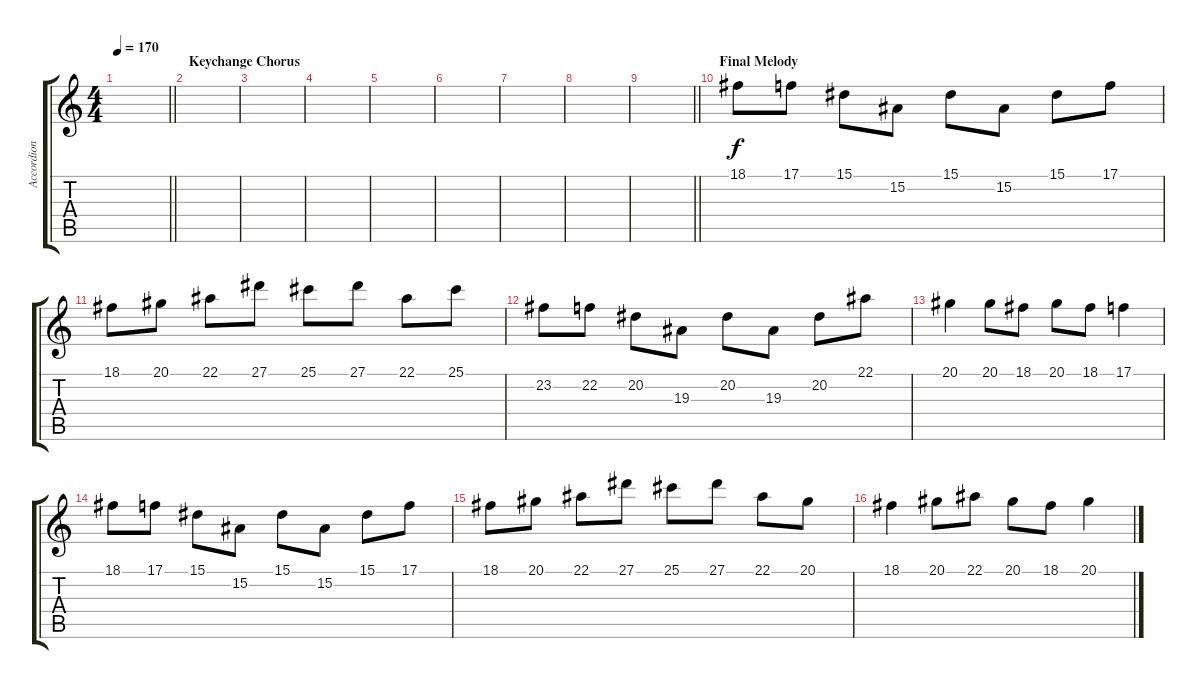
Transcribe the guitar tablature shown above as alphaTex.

\track ("Accordion" "Accordion") {instrument accordion}
\staff {score tabs}
\tuning (C4 G3 Eb3 Bb2 F2 C2) {hide}
\ts (4 4)
\tempo 170
\clef g2
\barLineRight lightlight
\ks c
|
\section ("" "Keychange Chorus")
|
|
|
|
|
|
|
\barLineRight lightlight
|
\section ("" "Final Melody")
18.1.8 17.1.8 15.1.8 15.2.8 15.1.8 15.2.8 15.1.8 17.1.8 |
18.1.8 20.1.8 22.1.8 27.1.8 25.1.8 27.1.8 22.1.8 25.1.8 |
23.2.8 22.2.8 20.2.8 19.3.8 20.2.8 19.3.8 20.2.8 22.1.8 |
20.1.4 20.1.8 18.1.8 20.1.8 18.1.8 17.1.4 |
18.1.8 17.1.8 15.1.8 15.2.8 15.1.8 15.2.8 15.1.8 17.1.8 |
18.1.8 20.1.8 22.1.8 27.1.8 25.1.8 27.1.8 22.1.8 20.1.8 |
18.1.4 20.1.8 22.1.8 20.1.8 18.1.8 20.1.4
